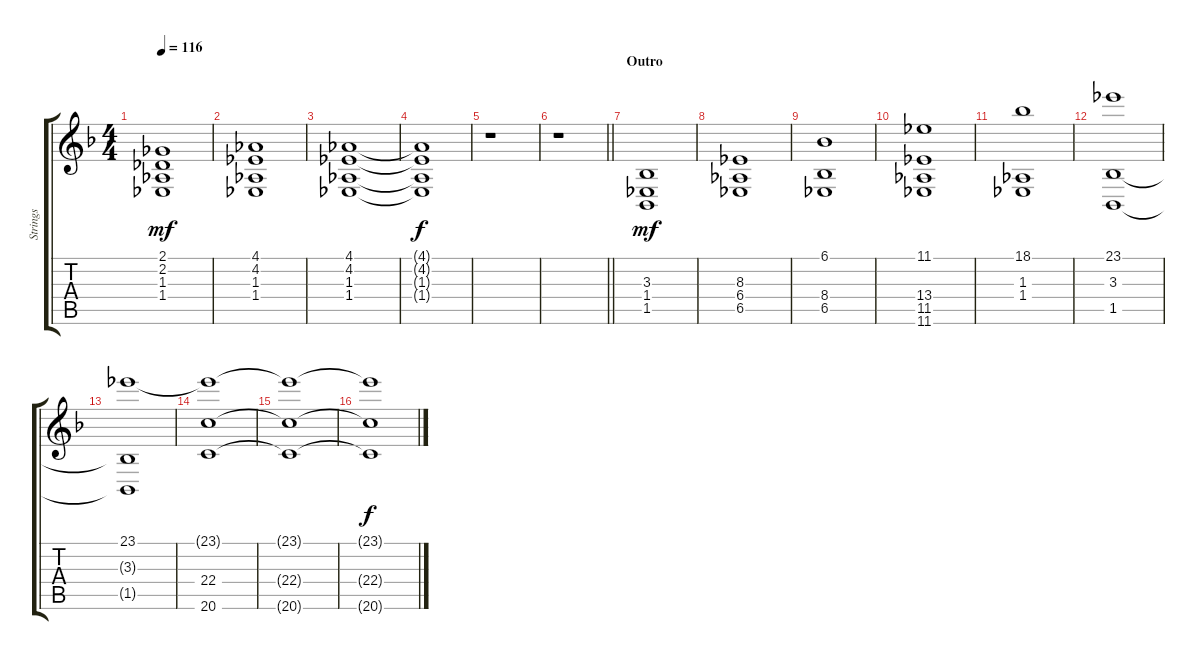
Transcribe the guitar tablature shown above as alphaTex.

\track ("Strings" "Strings") {instrument fx1rain}
\staff {score tabs}
\tuning (E4 B3 G3 D3 A2 E2) {hide}
\ts (4 4)
\tempo 116
\clef g2
\ks dminor
(2.1 2.2 1.3 1.4).1{dy mf} |
(4.1 4.2 1.3 1.4).1 |
(4.1 4.2 1.3 1.4).1 |
(4.1{t} 4.2{t} 1.3{t} 1.4{t}).1{dy f} |
r.1 |
\barLineRight lightlight
r.1 |
\section ("" "Outro")
(3.3 1.4 1.5).1{dy mf} |
(8.3 6.4 6.5).1 |
(6.1 8.4 6.5).1 |
(11.1 13.4 11.5 11.6).1 |
(18.1 1.3 1.4).1 |
(23.1 3.3 1.5).1 |
(23.1 3.3{t} 1.5{t}).1 |
(23.1{t} 22.4 20.6).1 |
(23.1{t} 22.4{t} 20.6{t}).1 |
(23.1{t} 22.4{t} 20.6{t}).1{dy f}
